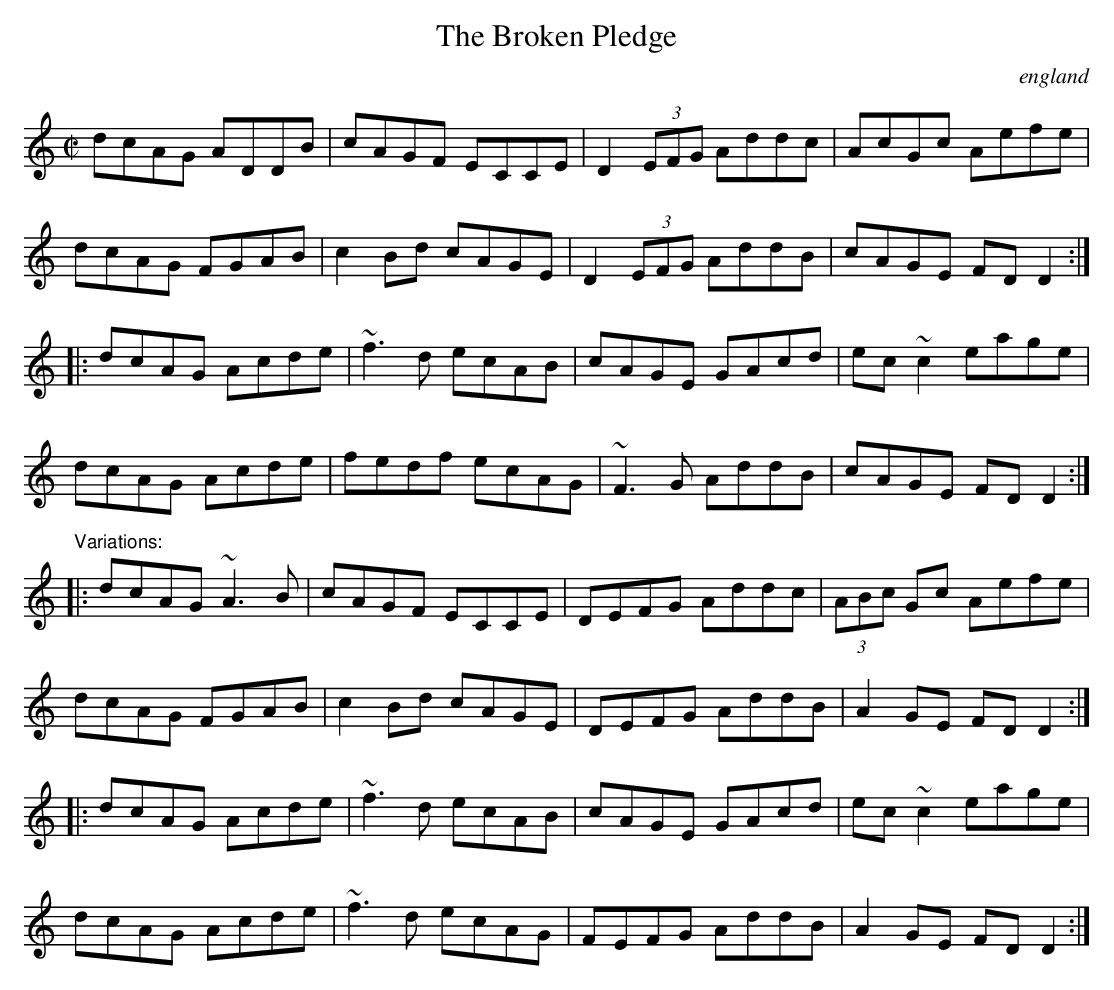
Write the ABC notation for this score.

X:1
T:Broken Pledge, The
O:england
M:C|
K:Ddor
dcAG ADDB|cAGF ECCE|D2 (3EFG Addc|AcGc Aefe|
dcAG FGAB|c2Bd cAGE|D2 (3EFG AddB|cAGE FDD2:|
|:dcAG Acde|~f3d ecAB|cAGE GAcd|ec~c2 eage|
dcAG Acde|fedf ecAG|~F3G AddB|cAGE FDD2:|
"Variations:"
|:dcAG ~A3B|cAGF ECCE|DEFG Addc|(3ABc Gc Aefe|
dcAG FGAB|c2Bd cAGE|DEFG AddB|A2GE FDD2:|
|:dcAG Acde|~f3d ecAB|cAGE GAcd|ec~c2 eage|
dcAG Acde|~f3d ecAG|FEFG AddB|A2GE FDD2:|
